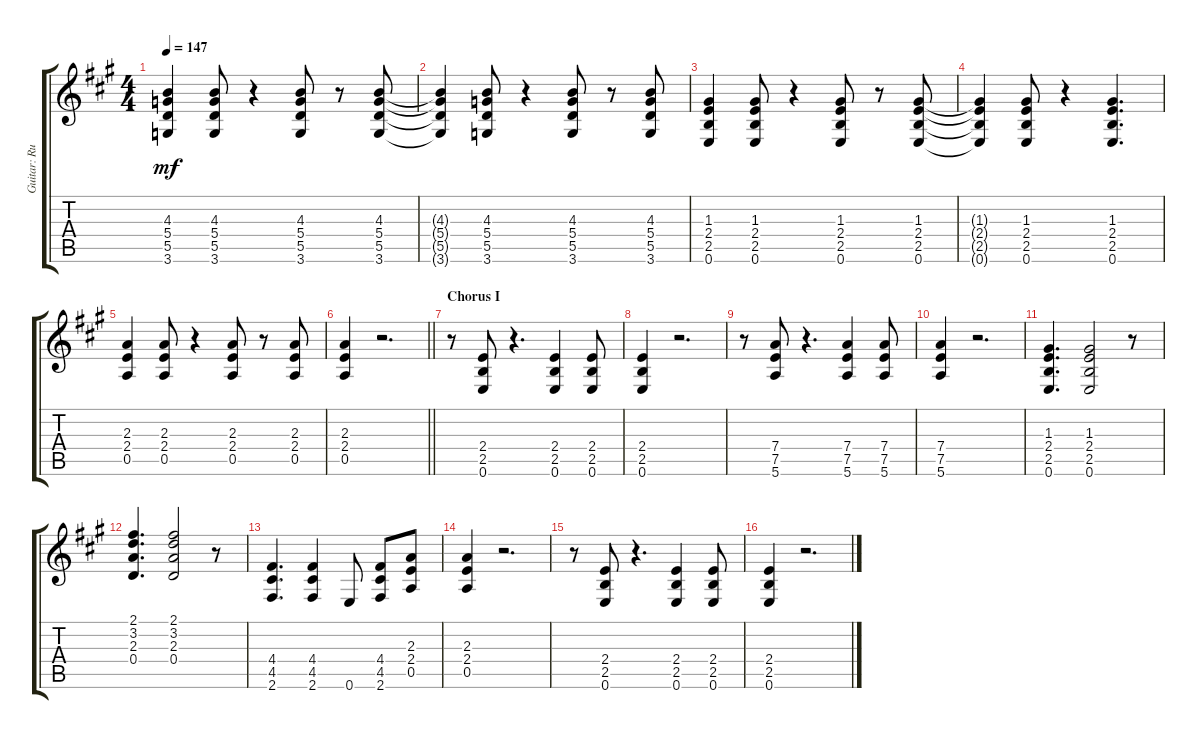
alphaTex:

\track ("Guitar: Russell" "Guitar: Ru") {instrument distortionguitar}
\staff {score tabs}
\tuning (E4 B3 G3 D3 A2 E2) {hide}
\ts (4 4)
\tempo 147
\clef g2
\ks a
(4.3 5.4 5.5 3.6).4{dy mf} (4.3 5.4 5.5 3.6).8 r.4 (4.3 5.4 5.5 3.6).8 r.8 (4.3 5.4 5.5 3.6).8 |
(4.3{t} 5.4{t} 5.5{t} 3.6{t}).4 (4.3 5.4 5.5 3.6).8 r.4 (4.3 5.4 5.5 3.6).8 r.8 (4.3 5.4 5.5 3.6).8 |
(1.3 2.4 2.5 0.6).4 (1.3 2.4 2.5 0.6).8 r.4 (1.3 2.4 2.5 0.6).8 r.8 (1.3 2.4 2.5 0.6).8 |
(1.3{t} 2.4{t} 2.5{t} 0.6{t}).4 (1.3 2.4 2.5 0.6).8 r.4 (1.3 2.4 2.5 0.6).4{d} |
(2.3 2.4 0.5).4 (2.3 2.4 0.5).8 r.4 (2.3 2.4 0.5).8 r.8 (2.3 2.4 0.5).8 |
\barLineRight lightlight
(2.3 2.4 0.5).4 r.2{d} |
\section ("" "Chorus I")
r.8 (2.4 2.5 0.6).8 r.4{d} (2.4 2.5 0.6).4 (2.4 2.5 0.6).8 |
(2.4 2.5 0.6).4 r.2{d} |
r.8 (7.4 7.5 5.6).8 r.4{d} (7.4 7.5 5.6).4 (7.4 7.5 5.6).8 |
(7.4 7.5 5.6).4 r.2{d} |
(1.3 2.4 2.5 0.6).4{d} (1.3 2.4 2.5 0.6).2 r.8 |
(2.1 3.2 2.3 0.4).4{d} (2.1 3.2 2.3 0.4).2 r.8 |
(4.4 4.5 2.6).4{d} (4.4 4.5 2.6).4 0.6.8 (4.4 4.5 2.6).8 (2.3 2.4 0.5).8 |
(2.3 2.4 0.5).4 r.2{d} |
r.8 (2.4 2.5 0.6).8 r.4{d} (2.4 2.5 0.6).4 (2.4 2.5 0.6).8 |
(2.4 2.5 0.6).4 r.2{d}
